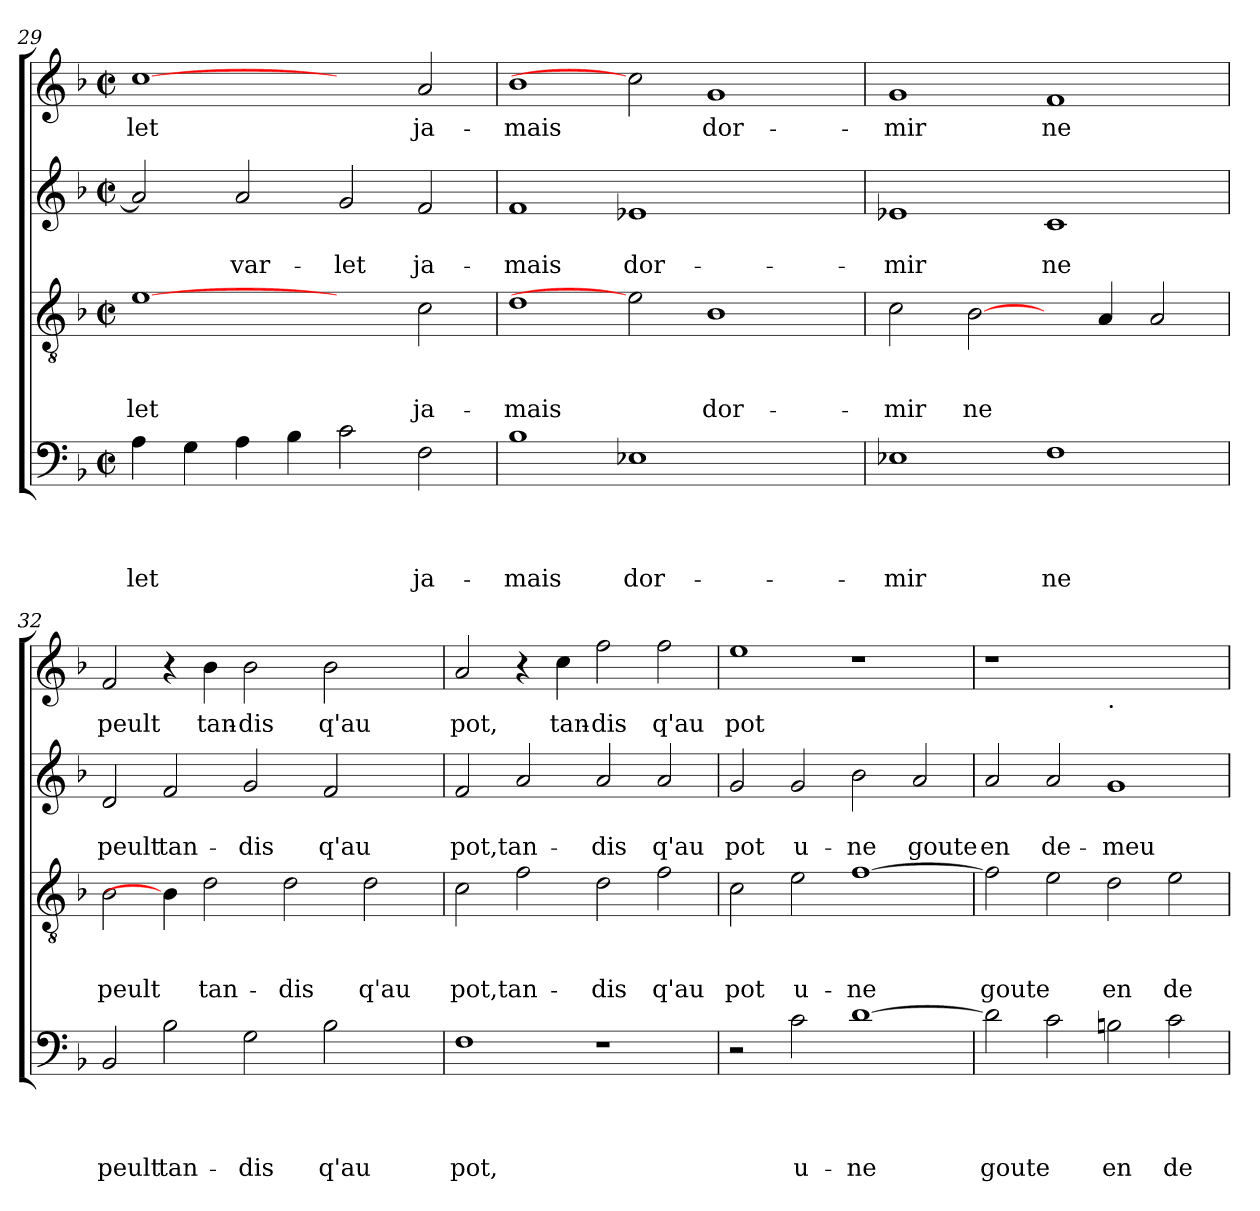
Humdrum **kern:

**kern	**text	**text	**text	**text	**kern	**text	**text	**text	**kern	**text	**text	**kern	**text
*part4	*part4	*part4	*part4	*part4	*part3	*part3	*part3	*part3	*part2	*part2	*part2	*part1	*part1
*staff4	*staff4	*staff4	*staff4	*staff4	*staff3	*staff3	*staff3	*staff3	*staff2	*staff2	*staff2	*staff1	*staff1
*clefF4	*	*	*	*	*clefGv2	*	*	*	*clefG2	*	*	*clefG2	*
*k[b-]	*	*	*	*	*k[b-]	*	*	*	*k[b-]	*	*	*k[b-]	*
*F:	*	*	*	*	*F:	*	*	*	*F:	*	*	*F:	*
*M2/2	*	*	*	*	*M2/2	*	*	*	*M2/2	*	*	*M2/2	*
*met(c|)	*	*	*	*	*met(c|)	*	*	*	*met(c|)	*	*	*met(c|)	*
=29	=29	=29	=29	=29	=29	=29	=29	=29	=29	=29	=29	=29	=29
!	!	!	!	!LO:LY:b	!	!	!	!LO:LY:b	!	!	!	!	!LO:LY:b
4A\	.	.	.	let	[1e	.	.	let	2a/]	.	.	[1cc	-let
4G\	.	.	.	.	.	.	.	.	.	.	.	.	.
!	!	!	!	!	!	!	!	!	!	!	!LO:LY:b	!	!
4A\	.	.	.	.	.	.	.	.	2a/	.	var-	.	.
4B-\	.	.	.	.	.	.	.	.	.	.	.	.	.
!	!	!	!	!	!	!	!	!	!	!	!LO:LY:b	!	!
2c\	.	.	.	.	2ryy	.	.	.	2g/	.	-let	2ryy	.
!	!	!	!	!LO:LY:b	!	!	!	!LO:LY:b	!	!	!LO:LY:b	!	!LO:LY:b
2F\	.	.	.	ja-	2c\	.	.	ja-	2f/	.	ja-	2a/	ja-
=30	=30	=30	=30	=30	=30	=30	=30	=30	=30	=30	=30	=30	=30
!	!	!	!	!LO:LY:b	!	!	!	!LO:LY:b	!	!	!LO:LY:b	!	!LO:LY:b
1B-	.	.	.	-mais	1d	.	.	-mais	1f	.	-mais	1b-	-mais
!	!	!	!	!LO:LY:b	!	!	!	!	!	!	!LO:LY:b	!	!
1E-X	.	.	.	dor-	2e]	.	.	.	1e-X	.	dor-	2cc]	.
!	!	!	!	!	!	!	!	!LO:LY:b	!	!	!	!	!LO:LY:b
.	.	.	.	.	1B-	.	.	dor-	.	.	.	1g	dor-
2ryy	.	.	.	.	.	.	.	.	2ryy	.	.	.	.
!!LO:PB:g=z
=31	=31	=31	=31	=31	=31	=31	=31	=31	=31	=31	=31	=31	=31
!	!	!	!	!LO:LY:b	!	!	!	!LO:LY:b	!	!	!LO:LY:b	!	!LO:LY:b
1E-X	.	.	.	-mir	2c\	.	.	-mir	1e-X	.	-mir	1g	-mir
!	!	!	!	!	!	!	!	!LO:LY:b	!	!	!	!	!
.	.	.	.	.	[2B-\	.	.	ne	.	.	.	.	.
!	!	!	!	!LO:LY:b	!	!	!	!	!	!	!LO:LY:b	!	!LO:LY:b
1F	.	.	.	ne	4ryy	.	.	.	1c	.	ne	1f	ne
.	.	.	.	.	4A/	.	.	.	.	.	.	.	.
.	.	.	.	.	2A/	.	.	.	.	.	.	.	.
=32	=32	=32	=32	=32	=32	=32	=32	=32	=32	=32	=32	=32	=32
!	!	!	!	!LO:LY:b	!	!	!	!LO:LY:b	!	!	!LO:LY:b	!	!LO:LY:b
2BB-/	.	.	.	peult	2B-\	.	.	peult	2d/	.	peult	2f/	peult
!	!	!	!	!LO:LY:b	!	!	!	!	!	!	!LO:LY:b	!	!
2B-\	.	.	.	tan-	4B-\]	.	.	.	2f/	.	tan-	4r	.
!	!	!	!	!	!	!	!	!LO:LY:b	!	!	!	!	!LO:LY:b
.	.	.	.	.	2d\	.	.	tan-	.	.	.	4b-\	tan-
!	!	!	!	!LO:LY:b	!	!	!	!	!	!	!LO:LY:b	!	!LO:LY:b:rj
2G\	.	.	.	-dis	.	.	.	.	2g/	.	-dis	2b-\	-dis
!	!	!	!	!	!	!	!	!LO:LY:b	!	!	!	!	!
.	.	.	.	.	2d\	.	.	-dis	.	.	.	.	.
!	!	!	!	!LO:LY:b	!	!	!	!	!	!	!LO:LY:b	!	!LO:LY:b
2B-\	.	.	.	q'au	.	.	.	.	2f/	.	q'au	2b-\	q'au
!	!	!	!	!	!	!	!	!LO:LY:b	!	!	!	!	!
.	.	.	.	.	2d\	.	.	q'au	.	.	.	.	.
4ryy	.	.	.	.	.	.	.	.	4ryy	.	.	4ryy	.
=33	=33	=33	=33	=33	=33	=33	=33	=33	=33	=33	=33	=33	=33
!	!	!	!	!LO:LY:b	!	!	!	!LO:LY:b	!	!	!LO:LY:b	!	!LO:LY:b
1F	.	.	.	pot,	2c\	.	.	pot,tan-	2f/	.	pot,tan-	2a/	pot,
.	.	.	.	.	2f\	.	.	.	2a/	.	.	4r	.
!	!	!	!	!	!	!	!	!	!	!	!	!	!LO:LY:b
.	.	.	.	.	.	.	.	.	.	.	.	4cc\	tan-
!	!	!	!	!	!	!	!	!LO:LY:b	!	!	!LO:LY:b	!	!LO:LY:b:rj
1r	.	.	.	.	2d\	.	.	-dis	2a/	.	-dis	2ff\	-dis
!	!	!	!	!	!	!	!	!LO:LY:b	!	!	!LO:LY:b	!	!LO:LY:b
.	.	.	.	.	2f\	.	.	q'au	2a/	.	q'au	2ff\	q'au
=34	=34	=34	=34	=34	=34	=34	=34	=34	=34	=34	=34	=34	=34
!	!	!	!	!	!	!	!	!LO:LY:b	!	!	!LO:LY:b	!	!LO:LY:b
2r	.	.	.	.	2c\	.	.	pot	2g/	.	pot	1ee	pot
!	!	!	!	!LO:LY:b	!	!	!	!LO:LY:b	!	!	!LO:LY:b	!	!
2c\	.	.	.	u-	2e\	.	.	u-	2g/	.	u-	.	.
!	!	!	!	!LO:LY:b	!	!	!	!LO:LY:b	!	!	!LO:LY:b	!	!
[>1d	.	.	.	-ne	[>1f	.	.	-ne	2b-\	.	-ne	1r	.
!	!	!	!	!	!	!	!	!	!	!	!LO:LY:b	!	!
.	.	.	.	.	.	.	.	.	2a/	.	goute	.	.
=35	=35	=35	=35	=35	=35	=35	=35	=35	=35	=35	=35	=35	=35
!	!	!	!	!LO:LY:b	!	!	!	!LO:LY:b	!	!	!LO:LY:b	!	!
2d\]	.	.	.	goute	2f\]	.	.	goute	2a/	.	en	1r	.
!	!	!	!	!	!	!	!	!	!	!	!LO:LY:b	!	!
2c\	.	.	.	.	2e\	.	.	.	2a/	.	de-	.	.
!	!	!	!	!	!	!	!	!	!	!	!	!LO:TX:b:t=.	!
!	!	!	!	!LO:LY:b	!	!	!	!LO:LY:b	!	!	!LO:LY:b:rj	!	!
2Bn\	.	.	.	en	2d\	.	.	en	1g	.	-meu-	1ryy	.
!	!	!	!	!LO:LY:b	!	!	!	!LO:LY:b	!	!	!	!	!
2c\	.	.	.	de-	2e\	.	.	de-	.	.	.	.	.
=	=	=	=	=	=	=	=	=	=	=	=	=	=
*-	*-	*-	*-	*-	*-	*-	*-	*-	*-	*-	*-	*-	*-
